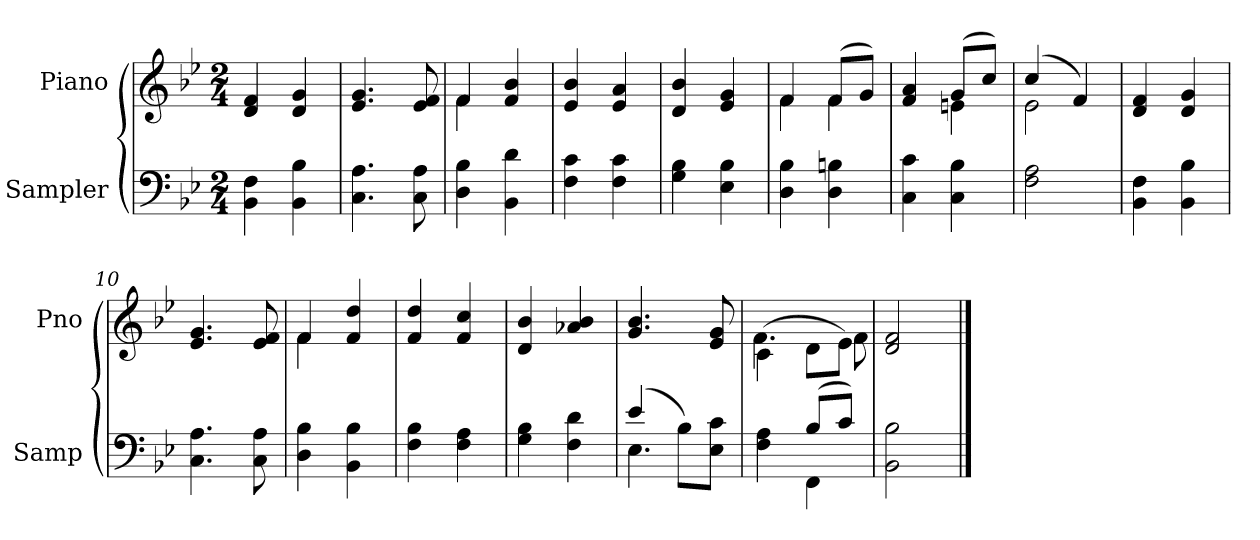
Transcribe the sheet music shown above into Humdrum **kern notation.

**kern	**kern
*part2	*part1
*staff2	*staff1
*I"Sampler	*I"Piano
*I'Samp	*I'Pno
*clefF4	*clefG2
*k[b-e-]	*k[b-e-]
*B-:	*B-:
*M2/4	*M2/4
=1	=1
4BB- 4F	4d 4f
4BB- 4B-	4d 4g
=2	=2
4.C 4.A	4.e- 4.g
8C 8A	8e- 8f
=3	=3
*	*^
4D 4B-	4f/	4f
4BB- 4d	4f 4b-	4ryy
*	*v	*v
=4	=4
4F 4c	4e- 4b-
4F 4c	4e- 4a
=5	=5
4G 4B-	4d 4b-
4E- 4B-	4e- 4g
=6	=6
*	*^
4D 4B-	4f/	4f
4D 4Bn	(8f/L	4f
.	8g/J)	.
=7	=7	=7
4C 4c	4f 4a	4ryy
4C 4B-	(8g/L	4en
.	8cc/J)	.
=8	=8	=8
2F 2A	(4cc/	2e-
.	4f/)	.
*	*v	*v
=9	=9
4BB- 4F	4d 4f
4BB- 4B-	4d 4g
=10	=10
4.C 4.A	4.e- 4.g
8C 8A	8e- 8f
=11	=11
*	*^
4D 4B-	4f/	4f
4BB- 4B-	4f 4dd	4ryy
*	*v	*v
=12	=12
4F 4B-	4f 4dd
4F 4A	4f 4cc
=13	=13
4G 4B-	4d 4b-
4F 4d	4a-X 4b-
=14	=14
*^	*
(4e-/	4.E-	4.g 4.b-
8B-\L)	.	.
8E-\ 8c\J	8ryy	8e- 8g
=15	=15	=15
*	*	*^
4F 4A	4ryy	(4c\	4.f
(8B-/L	4FF	8d\L	.
8c/J)	.	8e-\J)	8f
*v	*v	*	*
*	*v	*v
=16	=16
2BB- 2B-	2d 2f
==	==
*-	*-
